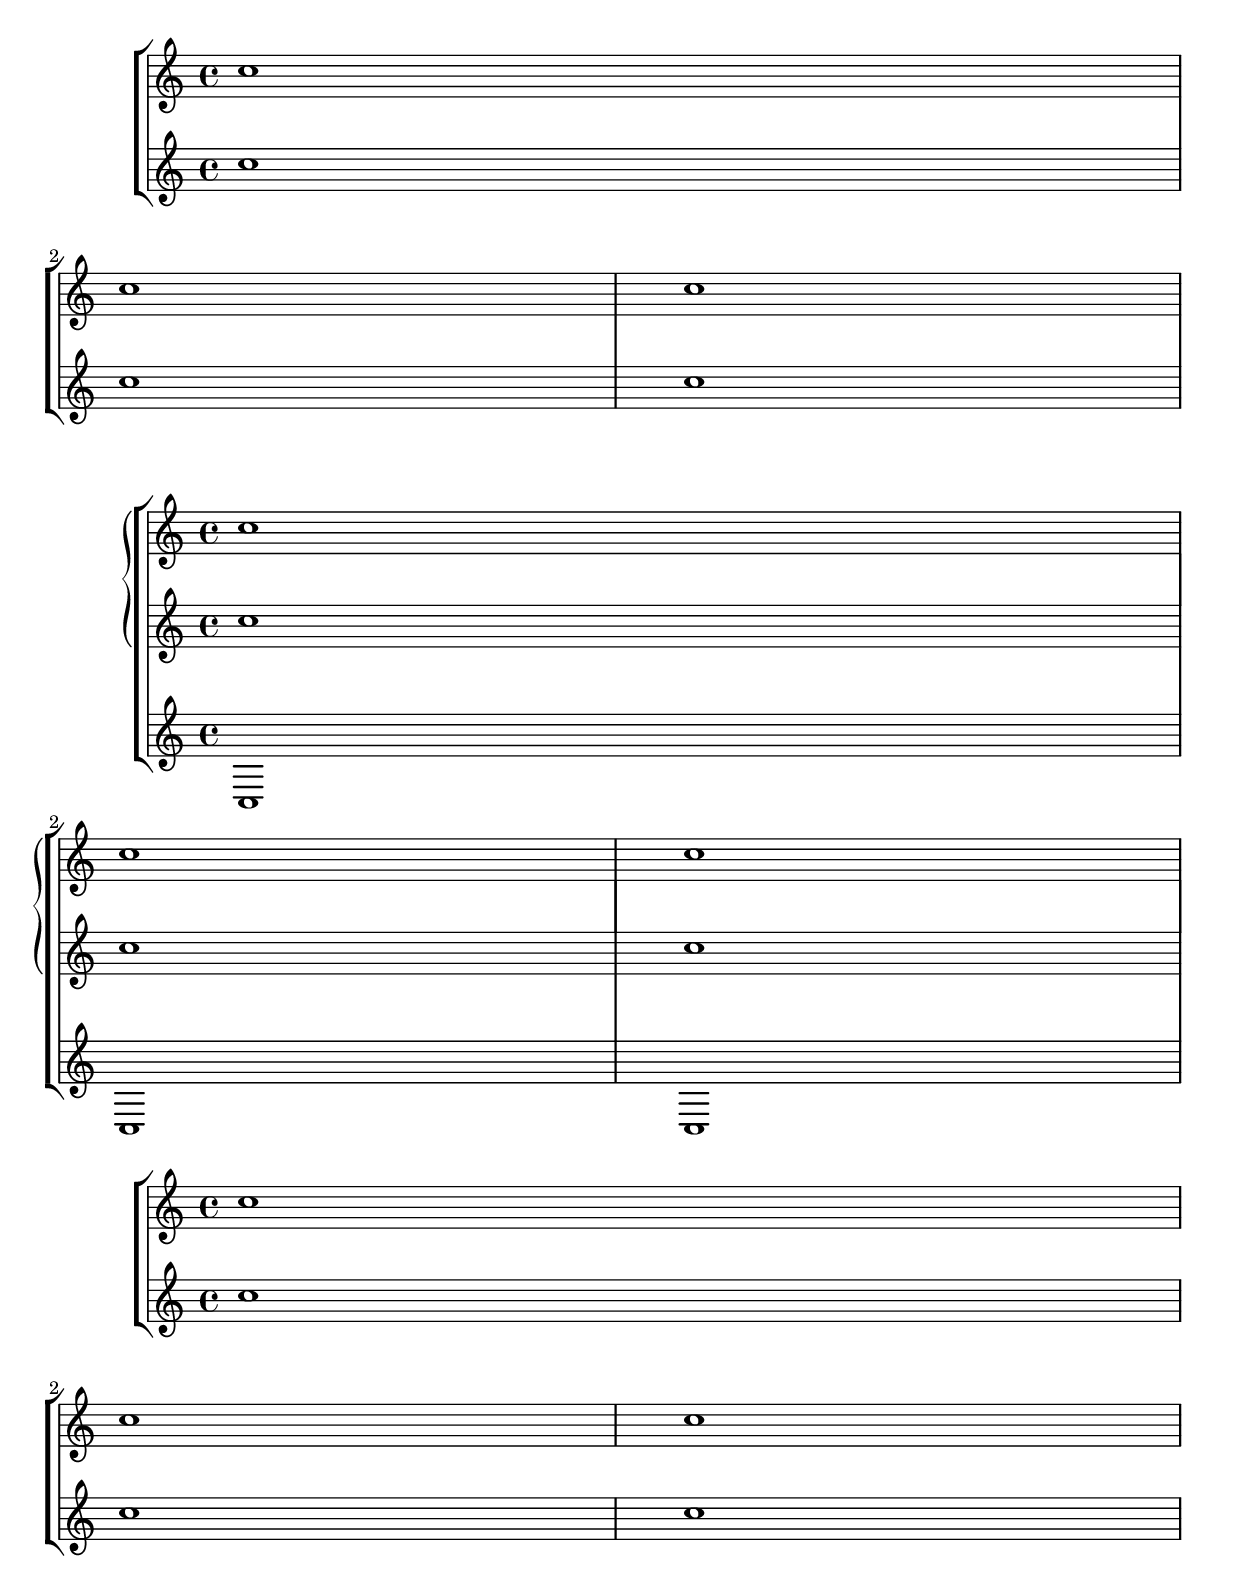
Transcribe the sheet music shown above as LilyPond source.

\version "1.5.68"


nt =  \notes { c1 \break c1 c1 } 
stuff =  \notes \relative c'' <
  \context Staff = stone  { \nt }
  \context Staff = sttwo { \nt }
>

\score{ 
    \context StaffGroup \stuff
}

\score{ 
    \context StaffGroup < \context GrandStaff \stuff
        \context Staff = stthree \nt 
    >
}

\score{ 
    \context ChoirStaff \stuff
}


